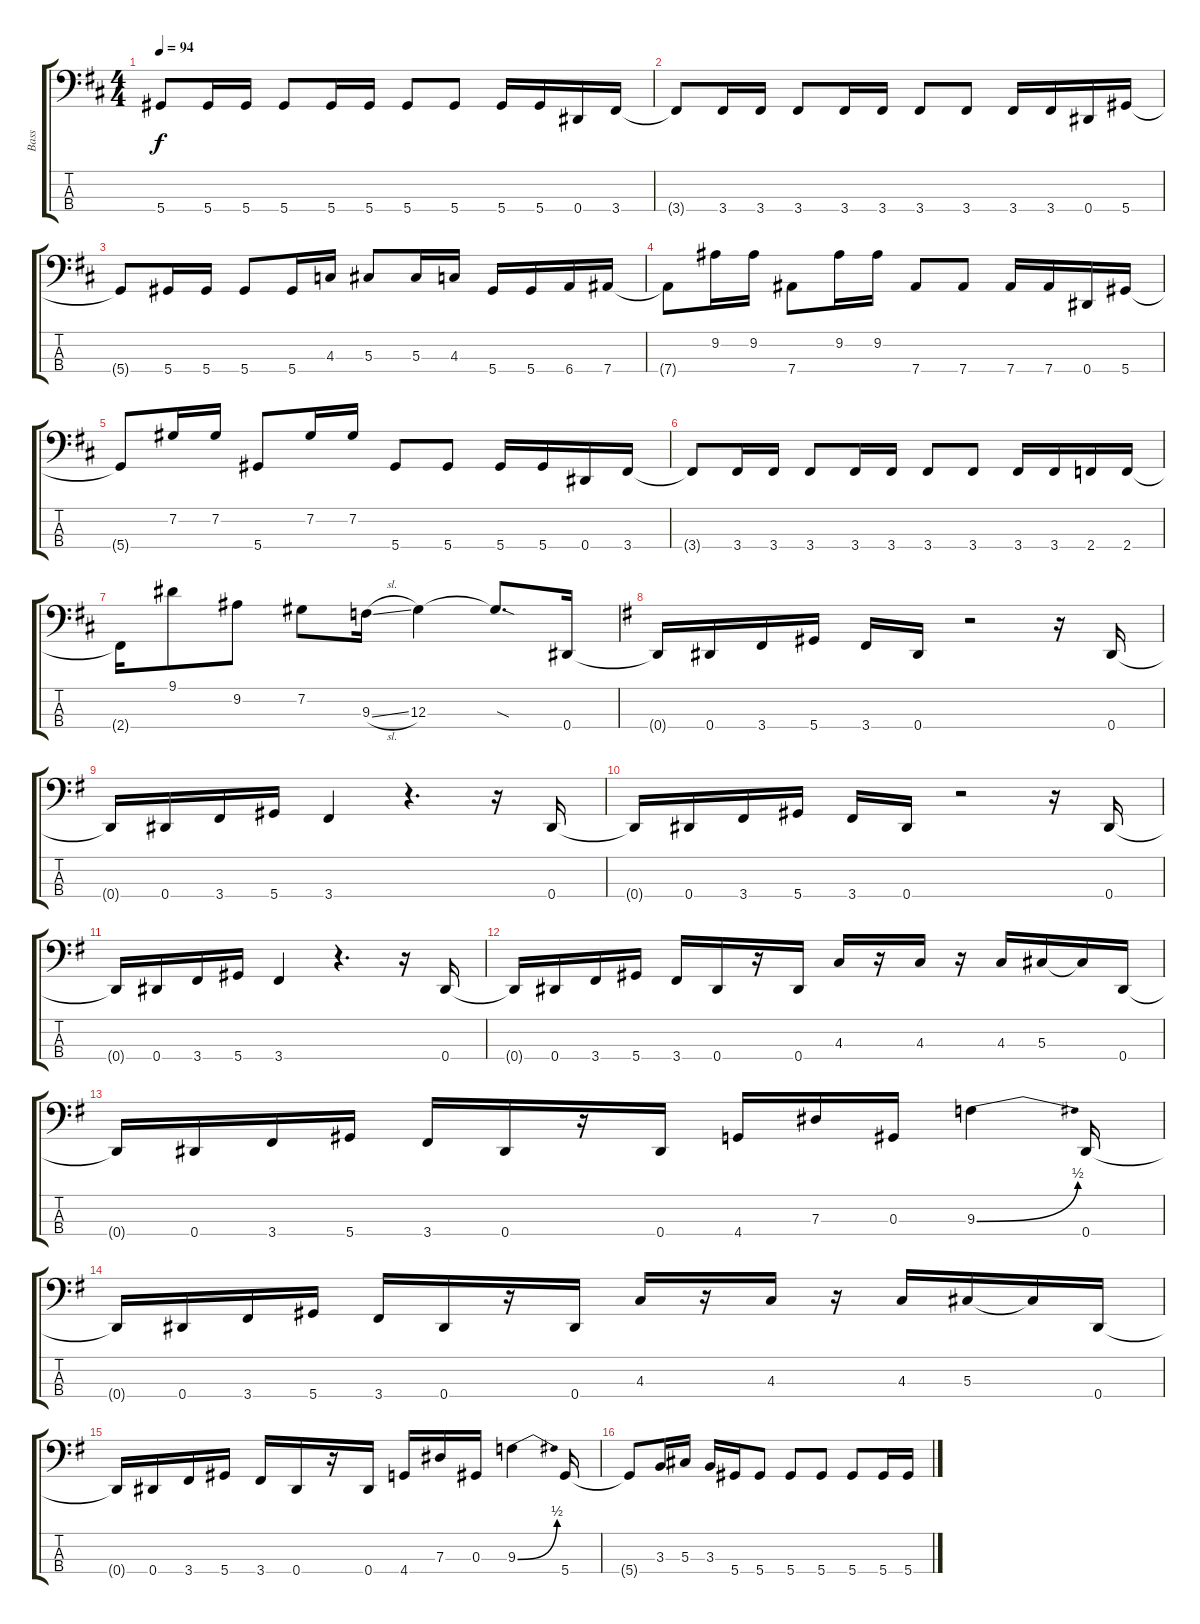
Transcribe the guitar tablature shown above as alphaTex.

\track ("Bass" "Bass") {instrument electricbassfinger}
\staff {score tabs}
\tuning (Gb2 Db2 Ab1 Eb1) {hide}
\ts (4 4)
\tempo 94
\clef f4
\ks d
5.4{t}.8{dy f} 5.4.16 5.4.16 5.4.8 5.4.16 5.4.16 5.4.8 5.4.8 5.4.16 5.4.16 0.4.16 3.4.16 |
3.4{t}.8 3.4.16 3.4.16 3.4.8 3.4.16 3.4.16 3.4.8 3.4.8 3.4.16 3.4.16 0.4.16 5.4.16 |
5.4{t}.8 5.4.16 5.4.16 5.4.8 5.4.16 4.3.16 5.3.8 5.3.16 4.3.16 5.4.16 5.4.16 6.4.16 7.4.16 |
7.4{t}.8 9.2.16 9.2.16 7.4.8 9.2.16 9.2.16 7.4.8 7.4.8 7.4.16 7.4.16 0.4.16 5.4.16 |
5.4{t}.8 7.2.16 7.2.16 5.4.8 7.2.16 7.2.16 5.4.8 5.4.8 5.4.16 5.4.16 0.4.16 3.4.16 |
3.4{t}.8 3.4.16 3.4.16 3.4.8 3.4.16 3.4.16 3.4.8 3.4.8 3.4.16 3.4.16 2.4.16 2.4.16 |
2.4{t}.16 9.1.8 9.2.8 7.2.8 9.3{sl}.16 12.3.4 12.3{sod t}.8{d} 0.4.16 |
\ks g
0.4{t}.16 0.4.16 3.4.16 5.4.16 3.4.16 0.4.16 r.2 r.16 0.4.16 |
0.4{t}.16 0.4.16 3.4.16 5.4.16 3.4.4 r.4{d} r.16 0.4.16 |
0.4{t}.16 0.4.16 3.4.16 5.4.16 3.4.16 0.4.16 r.2 r.16 0.4.16 |
0.4{t}.16 0.4.16 3.4.16 5.4.16 3.4.4 r.4{d} r.16 0.4.16 |
0.4{t}.16 0.4.16 3.4.16 5.4.16 3.4.16 0.4.16 r.16 0.4.16 4.3.16 r.16 4.3.16 r.16 4.3.16 5.3.16 5.3{t}.16 0.4.16 |
0.4{t}.16 0.4.16 3.4.16 5.4.16 3.4.16 0.4.16 r.16 0.4.16 4.4.16 7.3.16 0.3.16 9.3{be (bend 0 0 60 2)}.4 0.4.16 |
0.4{t}.16 0.4.16 3.4.16 5.4.16 3.4.16 0.4.16 r.16 0.4.16 4.3.16 r.16 4.3.16 r.16 4.3.16 5.3.16 5.3{t}.16 0.4.16 |
0.4{t}.16 0.4.16 3.4.16 5.4.16 3.4.16 0.4.16 r.16 0.4.16 4.4.16 7.3.16 0.3.16 9.3{be (bend 0 0 60 2)}.4 5.4.16 |
5.4{t}.8 3.3.16 5.3.16 3.3.16 5.4.16 5.4.8 5.4.8 5.4.8 5.4.8 5.4.16 5.4.16
